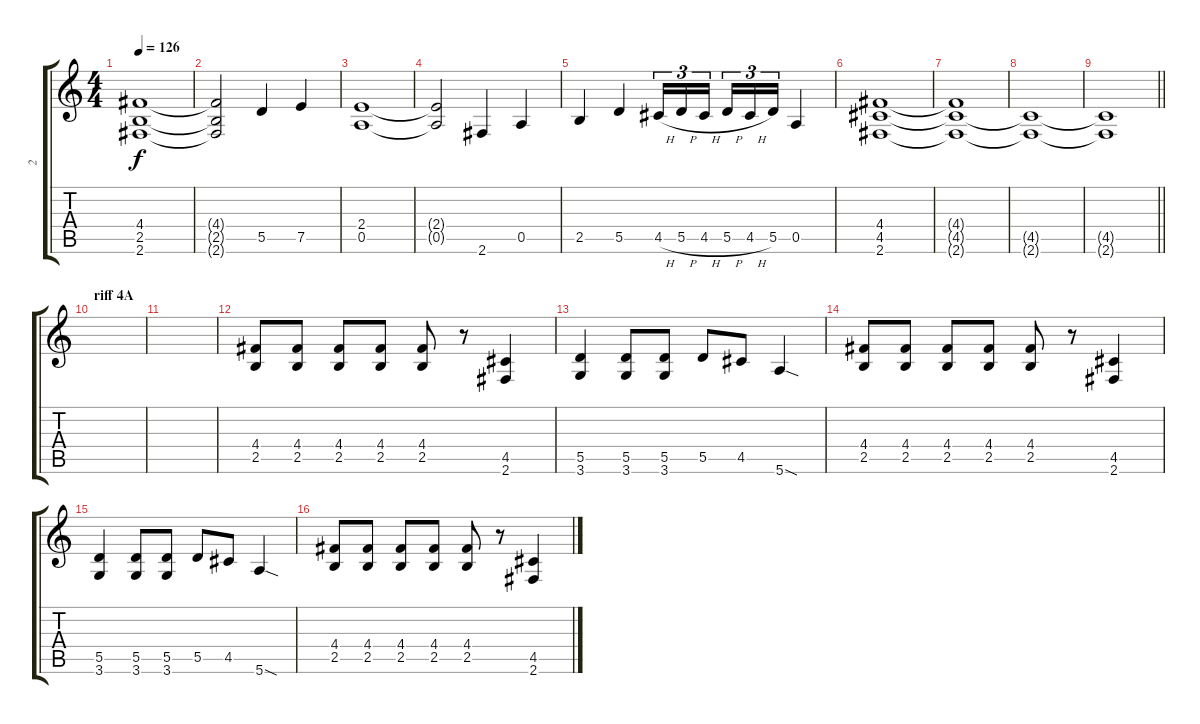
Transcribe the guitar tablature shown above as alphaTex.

\track ("2" "2") {instrument overdrivenguitar}
\staff {score tabs}
\tuning (E4 B3 G3 D3 A2 E2) {hide}
\ts (4 4)
\tempo 126
\clef g2
\ks c
(4.4 2.5 2.6).1{dy f} |
(4.4{t} 2.5{t} 2.6{t}).2 5.5.4 7.5.4 |
(2.4 0.5).1 |
(2.4{t} 0.5{t}).2 2.6.4 0.5.4 |
2.5.4 5.5.4 4.5{h}.16{tu (3 2)} 5.5{h}.16{tu (3 2)} 4.5{h}.16{tu (3 2) beam splitsecondary} 5.5{h}.16{tu (3 2)} 4.5{h}.16{tu (3 2)} 5.5.16{tu (3 2)} 0.5.4 |
(4.4 4.5 2.6).1 |
(4.4{t} 4.5{t} 2.6{t}).1 |
(4.5{t} 2.6{t}).1 |
\barLineRight lightlight
(4.5{t} 2.6{t}).1 |
\section ("" "riff 4A")
|
|
(4.4 2.5).8 (4.4 2.5).8 (4.4 2.5).8 (4.4 2.5).8 (4.4 2.5).8 r.8 (4.5 2.6).4 |
(5.5 3.6).4 (5.5 3.6).8 (5.5 3.6).8 5.5.8 4.5.8 5.6{sod}.4 |
(4.4 2.5).8 (4.4 2.5).8 (4.4 2.5).8 (4.4 2.5).8 (4.4 2.5).8 r.8 (4.5 2.6).4 |
(5.5 3.6).4 (5.5 3.6).8 (5.5 3.6).8 5.5.8 4.5.8 5.6{sod}.4 |
(4.4 2.5).8 (4.4 2.5).8 (4.4 2.5).8 (4.4 2.5).8 (4.4 2.5).8 r.8 (4.5 2.6).4
